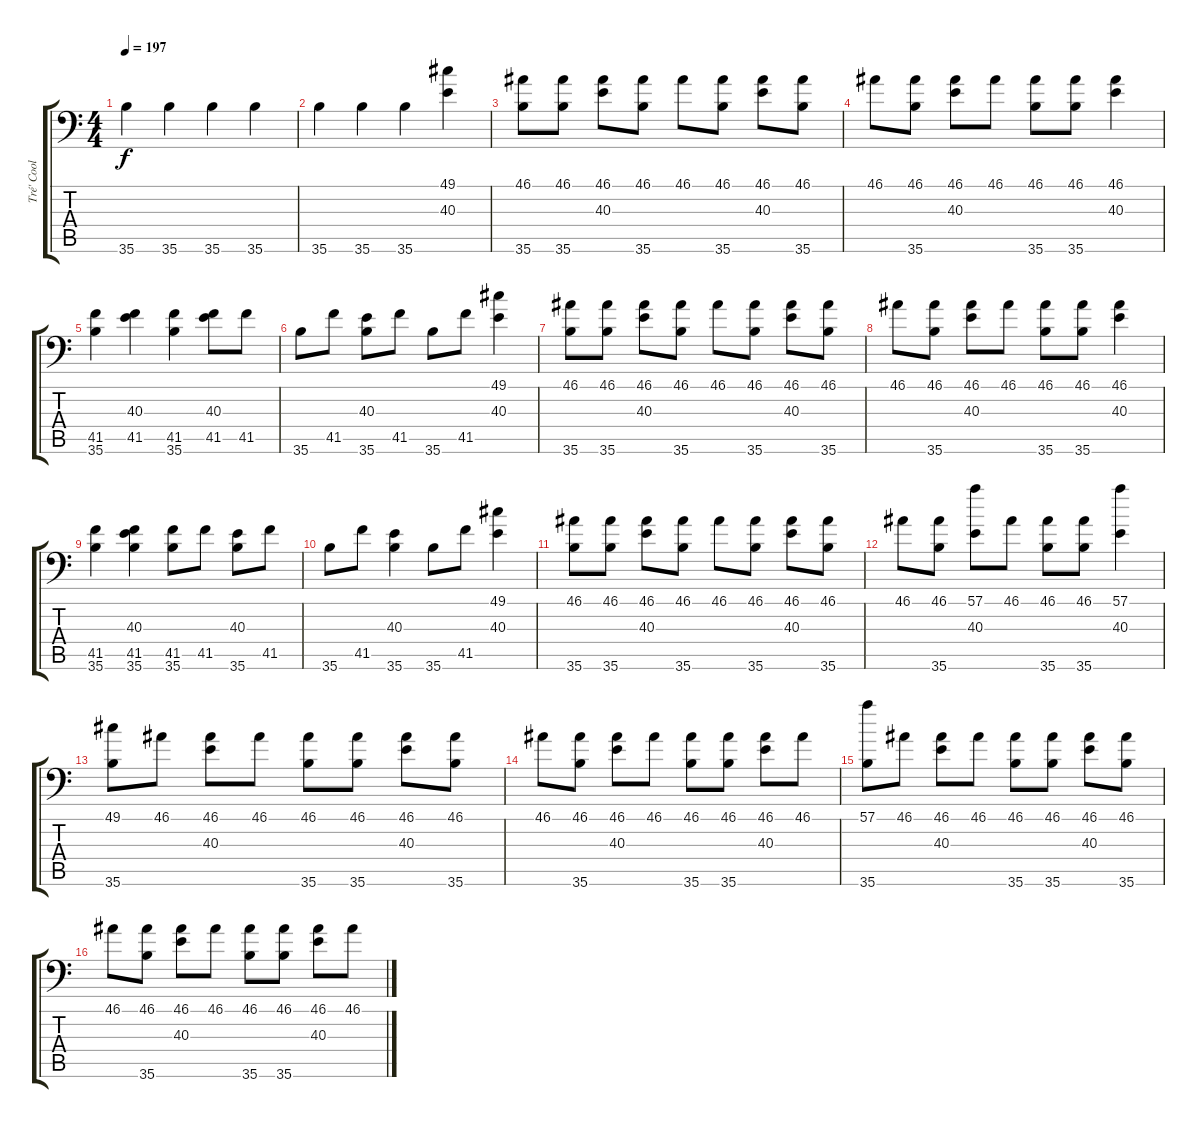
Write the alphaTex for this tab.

\track ("Tré' Cool (Drums)" "Tré' Cool ") {instrument acousticgrandpiano}
\staff {score tabs}
\tuning (C-1 C-1 C-1 C-1 C-1 C-1) {hide}
\ts (4 4)
\tempo 197
\clef f4
\ks c
35.6.4{dy f} 35.6.4 35.6.4 35.6.4 |
35.6.4 35.6.4 35.6.4 (49.1 40.3).4 |
(46.1 35.6).8 (46.1 35.6).8 (46.1 40.3).8 (46.1 35.6).8 46.1.8 (46.1 35.6).8 (46.1 40.3).8 (46.1 35.6).8 |
46.1.8 (46.1 35.6).8 (46.1 40.3).8 46.1.8 (46.1 35.6).8 (46.1 35.6).8 (46.1 40.3).4 |
(41.5 35.6).4 (40.3 41.5).4 (41.5 35.6).4 (40.3 41.5).8 41.5.8 |
35.6.8 41.5.8 (40.3 35.6).8 41.5.8 35.6.8 41.5.8 (49.1 40.3).4 |
(46.1 35.6).8 (46.1 35.6).8 (46.1 40.3).8 (46.1 35.6).8 46.1.8 (46.1 35.6).8 (46.1 40.3).8 (46.1 35.6).8 |
46.1.8 (46.1 35.6).8 (46.1 40.3).8 46.1.8 (46.1 35.6).8 (46.1 35.6).8 (46.1 40.3).4 |
(41.5 35.6).4 (40.3 41.5 35.6).4 (41.5 35.6).8 41.5.8 (40.3 35.6).8 41.5.8 |
35.6.8 41.5.8 (40.3 35.6).4 35.6.8 41.5.8 (49.1 40.3).4 |
(46.1 35.6).8 (46.1 35.6).8 (46.1 40.3).8 (46.1 35.6).8 46.1.8 (46.1 35.6).8 (46.1 40.3).8 (46.1 35.6).8 |
46.1.8 (46.1 35.6).8 (57.1 40.3).8 46.1.8 (46.1 35.6).8 (46.1 35.6).8 (57.1 40.3).4 |
(49.1 35.6).8 46.1.8 (46.1 40.3).8 46.1.8 (46.1 35.6).8 (46.1 35.6).8 (46.1 40.3).8 (46.1 35.6).8 |
46.1.8 (46.1 35.6).8 (46.1 40.3).8 46.1.8 (46.1 35.6).8 (46.1 35.6).8 (46.1 40.3).8 46.1.8 |
(57.1 35.6).8 46.1.8 (46.1 40.3).8 46.1.8 (46.1 35.6).8 (46.1 35.6).8 (46.1 40.3).8 (46.1 35.6).8 |
46.1.8 (46.1 35.6).8 (46.1 40.3).8 46.1.8 (46.1 35.6).8 (46.1 35.6).8 (46.1 40.3).8 46.1.8
